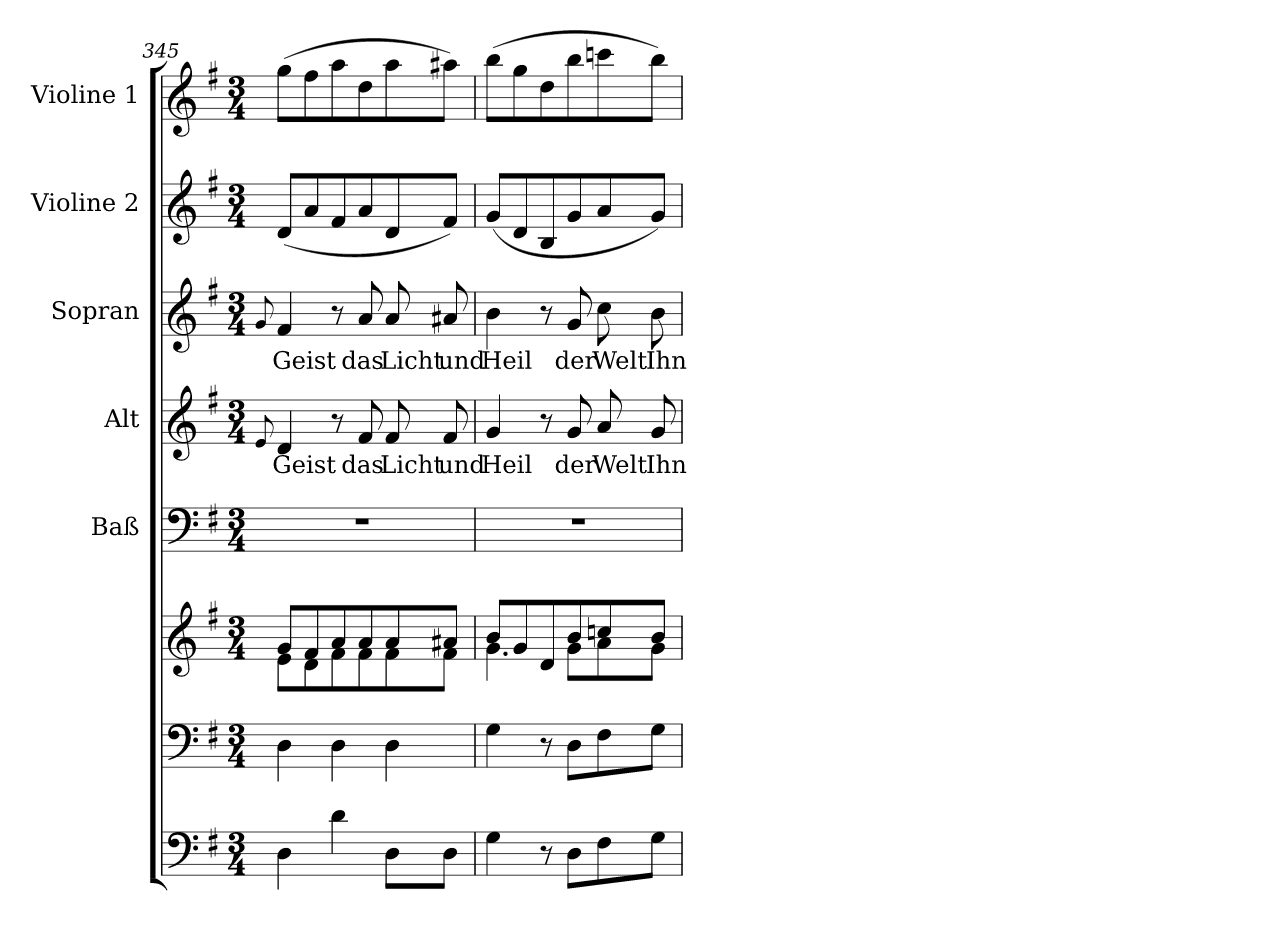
**kern	**kern	**kern	**kern	**kern	**text	**kern	**text	**kern	**kern
*part7	*part6	*part6	*part5	*part4	*part4	*part3	*part3	*part2	*part1
*staff8	*staff7	*staff6	*staff5	*staff4	*staff4	*staff3	*staff3	*staff2	*staff1
*	*	*	*I"Baß	*I"Alt	*	*I"Sopran	*	*I"Violine 2	*I"Violine 1
*	*	*	*	*	*	*	*	*I'Vln	*I'Vln
*clefF4	*clefF4	*clefG2	*clefF4	*clefG2	*	*clefG2	*	*clefG2	*clefG2
*ITrd7c12	*	*	*	*	*	*	*	*	*
*k[f#]	*k[f#]	*k[f#]	*k[f#]	*k[f#]	*	*k[f#]	*	*k[f#]	*k[f#]
*G:	*G:	*G:	*G:	*G:	*	*G:	*	*G:	*G:
*M3/4	*M3/4	*M3/4	*M3/4	*M3/4	*	*M3/4	*	*M3/4	*M3/4
=345	=345	=345	=345	=345	=345	=345	=345	=345	=345
.	.	.	.	8qqe/	.	8qqg/	.	.	.
*	*	*^	*	*	*	*	*	*	*
!	!	!	!	!	!	!LO:LY:b	!	!LO:LY:b	!	!
4DD\	4D\	8g/L	8e\L	2.r	4d/	Geist	4f#/	Geist	(<8d/L	(>8gg\L
.	.	8f#/	8d\	.	.	.	.	.	8a/	8ff#\
4D\	4D\	8a/	8f#\	.	8r	.	8r	.	8f#/	8aa\
!	!	!	!	!	!	!LO:LY:b	!	!LO:LY:b	!	!
.	.	8a/	8f#\	.	8f#/	das	8a/	das	8a/	8dd\
!	!	!	!	!	!	!LO:LY:b	!	!LO:LY:b	!	!
8DD\L	4D\	8a/	8f#\	.	8f#/	Licht	8a/	Licht	8d/	8aa\
!	!	!	!	!	!	!LO:LY:b	!	!LO:LY:b	!	!
8DD\J	.	8a#X/J	8f#\J	.	8f#/	und	8a#X/	und	8f#/J)	8aa#X\J)
=346	=346	=346	=346	=346	=346	=346	=346	=346	=346	=346
!	!	!	!	!	!	!LO:LY:b	!	!LO:LY:b	!	!
4GG\	4G\	8b/L	4.g\	2.r	4g/	Heil	4b\	Heil	(<8g/L	(>8bb\L
.	.	8g/	.	.	.	.	.	.	8d/	8gg\
8r	8r	8d/	.	.	8r	.	8r	.	8B/	8dd\
!	!	!	!	!	!	!LO:LY:b	!	!LO:LY:b	!	!
8DD\L	8D\L	8b/	8g\L	.	8g/	der	8g/	der	8g/	8bb\
!	!	!	!	!	!	!LO:LY:b	!	!LO:LY:b	!	!
8FF#\	8F#\	8ccn/	8a\	.	8a/	Welt	8cc\	Welt	8a/	8cccn\
!	!	!	!	!	!	!LO:LY:b	!	!LO:LY:b	!	!
8GG\J	8G\J	8b/J	8g\J	.	8g/	Ihn	8b\	Ihn	8g/J)	8bb\J)
*	*	*v	*v	*	*	*	*	*	*	*
=	=	=	=	=	=	=	=	=	=
*-	*-	*-	*-	*-	*-	*-	*-	*-	*-
